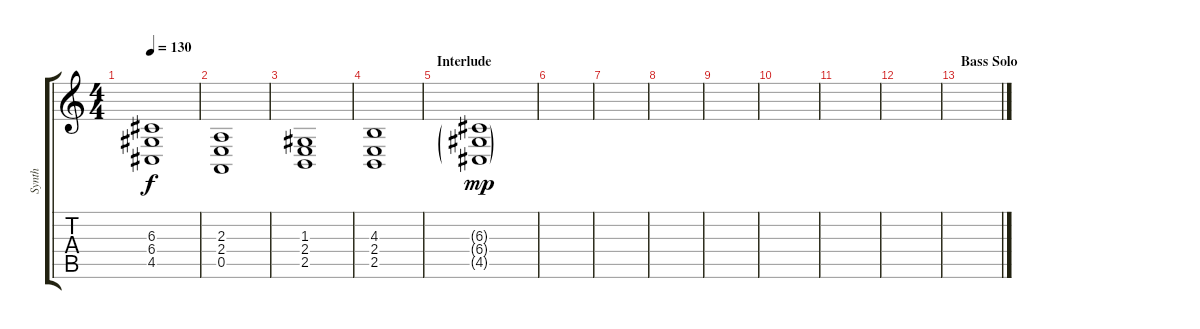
\track ("Synth" "Synth") {instrument synthstrings1}
\staff {score tabs}
\tuning (E4 B3 G3 D3 A2 E2) {hide}
\ts (4 4)
\tempo 130
\clef g2
\ks c
(6.3 6.4 4.5).1{dy f} |
(2.3 2.4 0.5).1 |
(1.3 2.4 2.5).1 |
(4.3 2.4 2.5).1 |
\section ("" "Interlude")
(6.3{g} 6.4{g} 4.5{g}).1{dy mp} |
|
|
|
|
|
|
|
\section ("" "Bass Solo")
